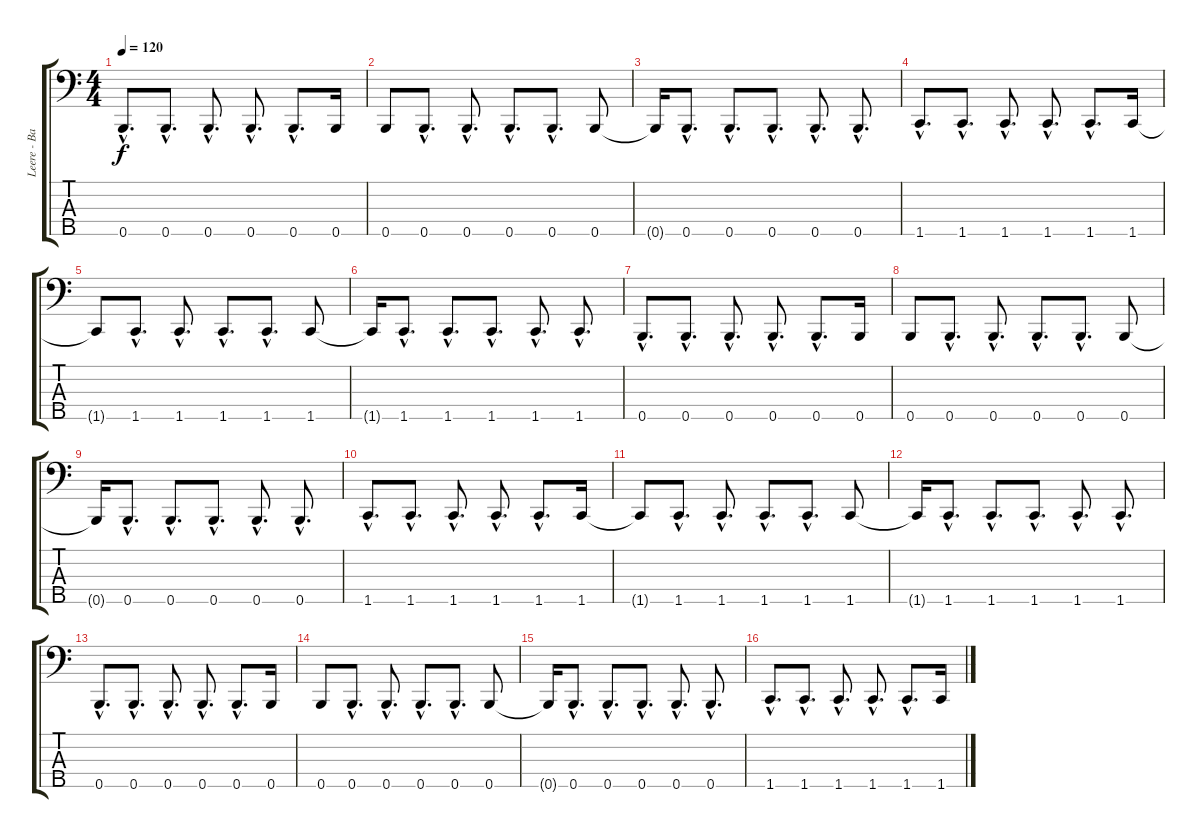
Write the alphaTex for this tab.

\track ("Leere - Bass" "Leere - Ba") {instrument electricbasspick}
\staff {score tabs}
\tuning (G2 D2 A1 E1 B0) {hide}
\ts (4 4)
\tempo 120
\clef f4
\ks c
0.5{hac}.8{d dy f} 0.5{hac}.8{d} 0.5{hac}.8{d} 0.5{hac}.8{d} 0.5{hac}.8{d} 0.5.16 |
0.5.8 0.5{hac}.8{d} 0.5{hac}.8{d} 0.5{hac}.8{d} 0.5{hac}.8{d} 0.5.8 |
0.5{t}.16 0.5{hac}.8{d} 0.5{hac}.8{d} 0.5{hac}.8{d} 0.5{hac}.8{d} 0.5{hac}.8{d} |
1.5{hac}.8{d} 1.5{hac}.8{d} 1.5{hac}.8{d} 1.5{hac}.8{d} 1.5{hac}.8{d} 1.5.16 |
1.5{t}.8 1.5{hac}.8{d} 1.5{hac}.8{d} 1.5{hac}.8{d} 1.5{hac}.8{d} 1.5.8 |
1.5{t}.16 1.5{hac}.8{d} 1.5{hac}.8{d} 1.5{hac}.8{d} 1.5{hac}.8{d} 1.5{hac}.8{d} |
0.5{hac}.8{d} 0.5{hac}.8{d} 0.5{hac}.8{d} 0.5{hac}.8{d} 0.5{hac}.8{d} 0.5.16 |
0.5.8 0.5{hac}.8{d} 0.5{hac}.8{d} 0.5{hac}.8{d} 0.5{hac}.8{d} 0.5.8 |
0.5{t}.16 0.5{hac}.8{d} 0.5{hac}.8{d} 0.5{hac}.8{d} 0.5{hac}.8{d} 0.5{hac}.8{d} |
1.5{hac}.8{d} 1.5{hac}.8{d} 1.5{hac}.8{d} 1.5{hac}.8{d} 1.5{hac}.8{d} 1.5.16 |
1.5{t}.8 1.5{hac}.8{d} 1.5{hac}.8{d} 1.5{hac}.8{d} 1.5{hac}.8{d} 1.5.8 |
1.5{t}.16 1.5{hac}.8{d} 1.5{hac}.8{d} 1.5{hac}.8{d} 1.5{hac}.8{d} 1.5{hac}.8{d} |
0.5{hac}.8{d} 0.5{hac}.8{d} 0.5{hac}.8{d} 0.5{hac}.8{d} 0.5{hac}.8{d} 0.5.16 |
0.5.8 0.5{hac}.8{d} 0.5{hac}.8{d} 0.5{hac}.8{d} 0.5{hac}.8{d} 0.5.8 |
0.5{t}.16 0.5{hac}.8{d} 0.5{hac}.8{d} 0.5{hac}.8{d} 0.5{hac}.8{d} 0.5{hac}.8{d} |
1.5{hac}.8{d} 1.5{hac}.8{d} 1.5{hac}.8{d} 1.5{hac}.8{d} 1.5{hac}.8{d} 1.5.16
